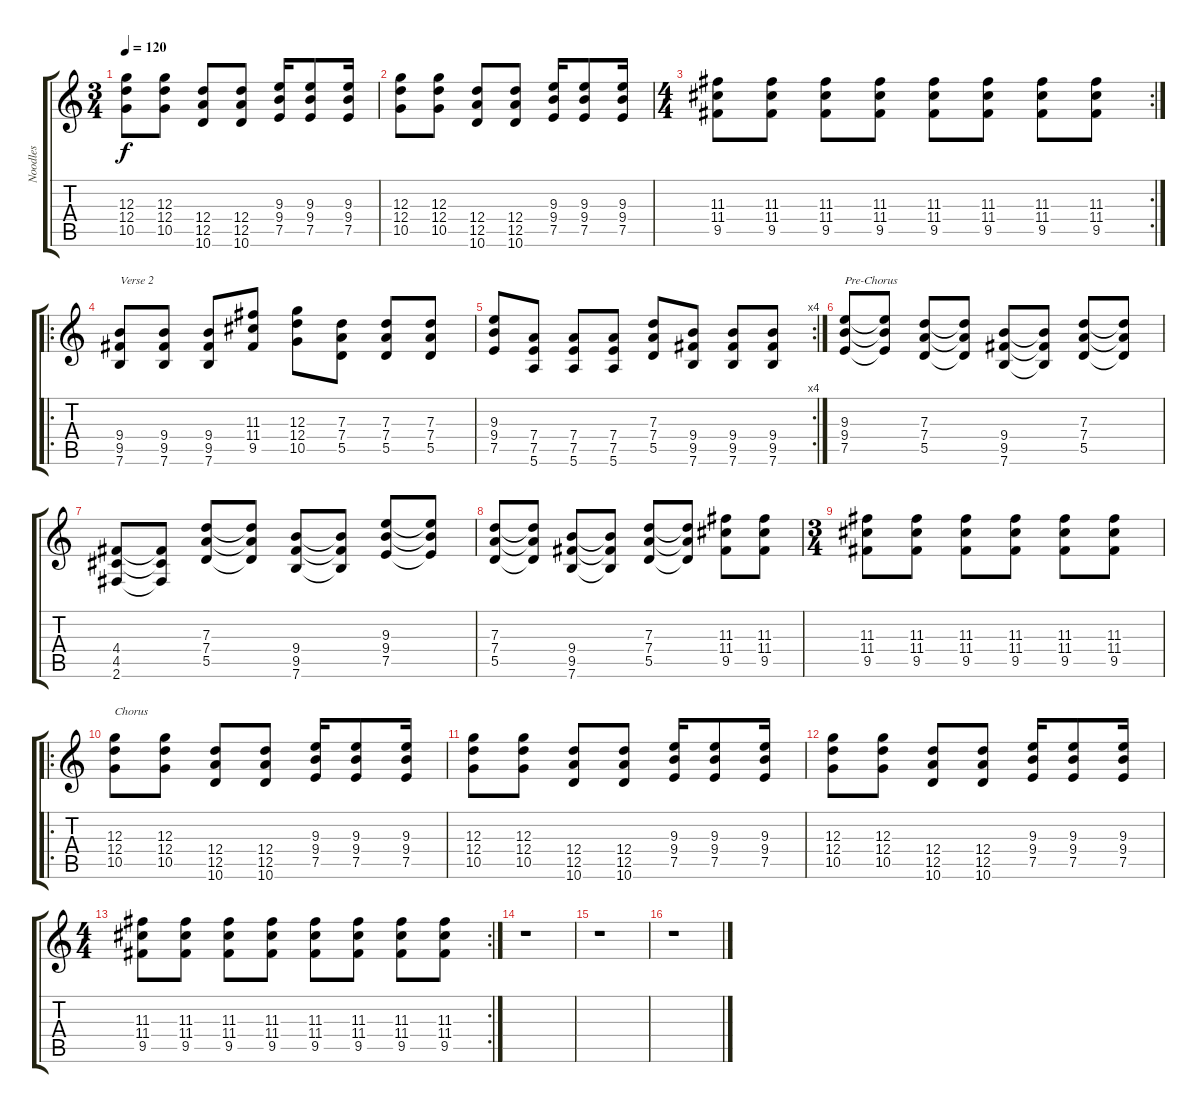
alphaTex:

\track ("Noodles" "Noodles") {instrument distortionguitar}
\staff {score tabs}
\tuning (E4 B3 G3 D3 A2 E2) {hide}
\ts (3 4)
\tempo 120
\clef g2
\ks c
(12.3 12.4 10.5).8{dy f} (12.3 12.4 10.5).8 (12.4 12.5 10.6).8 (12.4 12.5 10.6).8 (9.3 9.4 7.5).16 (9.3 9.4 7.5).8 (9.3 9.4 7.5).16 |
(12.3 12.4 10.5).8 (12.3 12.4 10.5).8 (12.4 12.5 10.6).8 (12.4 12.5 10.6).8 (9.3 9.4 7.5).16 (9.3 9.4 7.5).8 (9.3 9.4 7.5).16 |
\rc 2
\ts (4 4)
(11.3 11.4 9.5).8 (11.3 11.4 9.5).8 (11.3 11.4 9.5).8 (11.3 11.4 9.5).8 (11.3 11.4 9.5).8 (11.3 11.4 9.5).8 (11.3 11.4 9.5).8 (11.3 11.4 9.5).8 |
\ro
(9.4 9.5 7.6).8{txt "Verse 2" instrument electricguitarmuted} (9.4 9.5 7.6).8 (9.4 9.5 7.6).8 (11.3 11.4 9.5).8 (12.3 12.4 10.5).8 (7.3 7.4 5.5).8 (7.3 7.4 5.5).8 (7.3 7.4 5.5).8 |
\rc 4
(9.3 9.4 7.5).8 (7.4 7.5 5.6).8 (7.4 7.5 5.6).8 (7.4 7.5 5.6).8 (7.3 7.4 5.5).8 (9.4 9.5 7.6).8 (9.4 9.5 7.6).8 (9.4 9.5 7.6).8 |
(9.3 9.4 7.5).8{txt "Pre-Chorus" instrument distortionguitar} (9.3{t} 9.4{t} 7.5{t}).8 (7.3 7.4 5.5).8 (7.3{t} 7.4{t} 5.5{t}).8 (9.4 9.5 7.6).8 (9.4{t} 9.5{t} 7.6{t}).8 (7.3 7.4 5.5).8 (7.3{t} 7.4{t} 5.5{t}).8 |
(4.4 4.5 2.6).8 (4.4{t} 4.5{t} 2.6{t}).8 (7.3 7.4 5.5).8 (7.3{t} 7.4{t} 5.5{t}).8 (9.4 9.5 7.6).8 (9.4{t} 9.5{t} 7.6{t}).8 (9.3 9.4 7.5).8 (9.3{t} 9.4{t} 7.5{t}).8 |
(7.3 7.4 5.5).8 (7.3{t} 7.4{t} 5.5{t}).8 (9.4 9.5 7.6).8 (9.4{t} 9.5{t} 7.6{t}).8 (7.3 7.4 5.5).8 (7.3{t} 7.4{t} 5.5{t}).8 (11.3 11.4 9.5).8 (11.3 11.4 9.5).8 |
\ts (3 4)
(11.3 11.4 9.5).8 (11.3 11.4 9.5).8 (11.3 11.4 9.5).8 (11.3 11.4 9.5).8 (11.3 11.4 9.5).8 (11.3 11.4 9.5).8 |
\ro
(12.3 12.4 10.5).8{txt "Chorus"} (12.3 12.4 10.5).8 (12.4 12.5 10.6).8 (12.4 12.5 10.6).8 (9.3 9.4 7.5).16 (9.3 9.4 7.5).8 (9.3 9.4 7.5).16 |
(12.3 12.4 10.5).8 (12.3 12.4 10.5).8 (12.4 12.5 10.6).8 (12.4 12.5 10.6).8 (9.3 9.4 7.5).16 (9.3 9.4 7.5).8 (9.3 9.4 7.5).16 |
(12.3 12.4 10.5).8 (12.3 12.4 10.5).8 (12.4 12.5 10.6).8 (12.4 12.5 10.6).8 (9.3 9.4 7.5).16 (9.3 9.4 7.5).8 (9.3 9.4 7.5).16 |
\rc 2
\ts (4 4)
(11.3 11.4 9.5).8 (11.3 11.4 9.5).8 (11.3 11.4 9.5).8 (11.3 11.4 9.5).8 (11.3 11.4 9.5).8 (11.3 11.4 9.5).8 (11.3 11.4 9.5).8 (11.3 11.4 9.5).8 |
r.1 |
r.1 |
r.1
